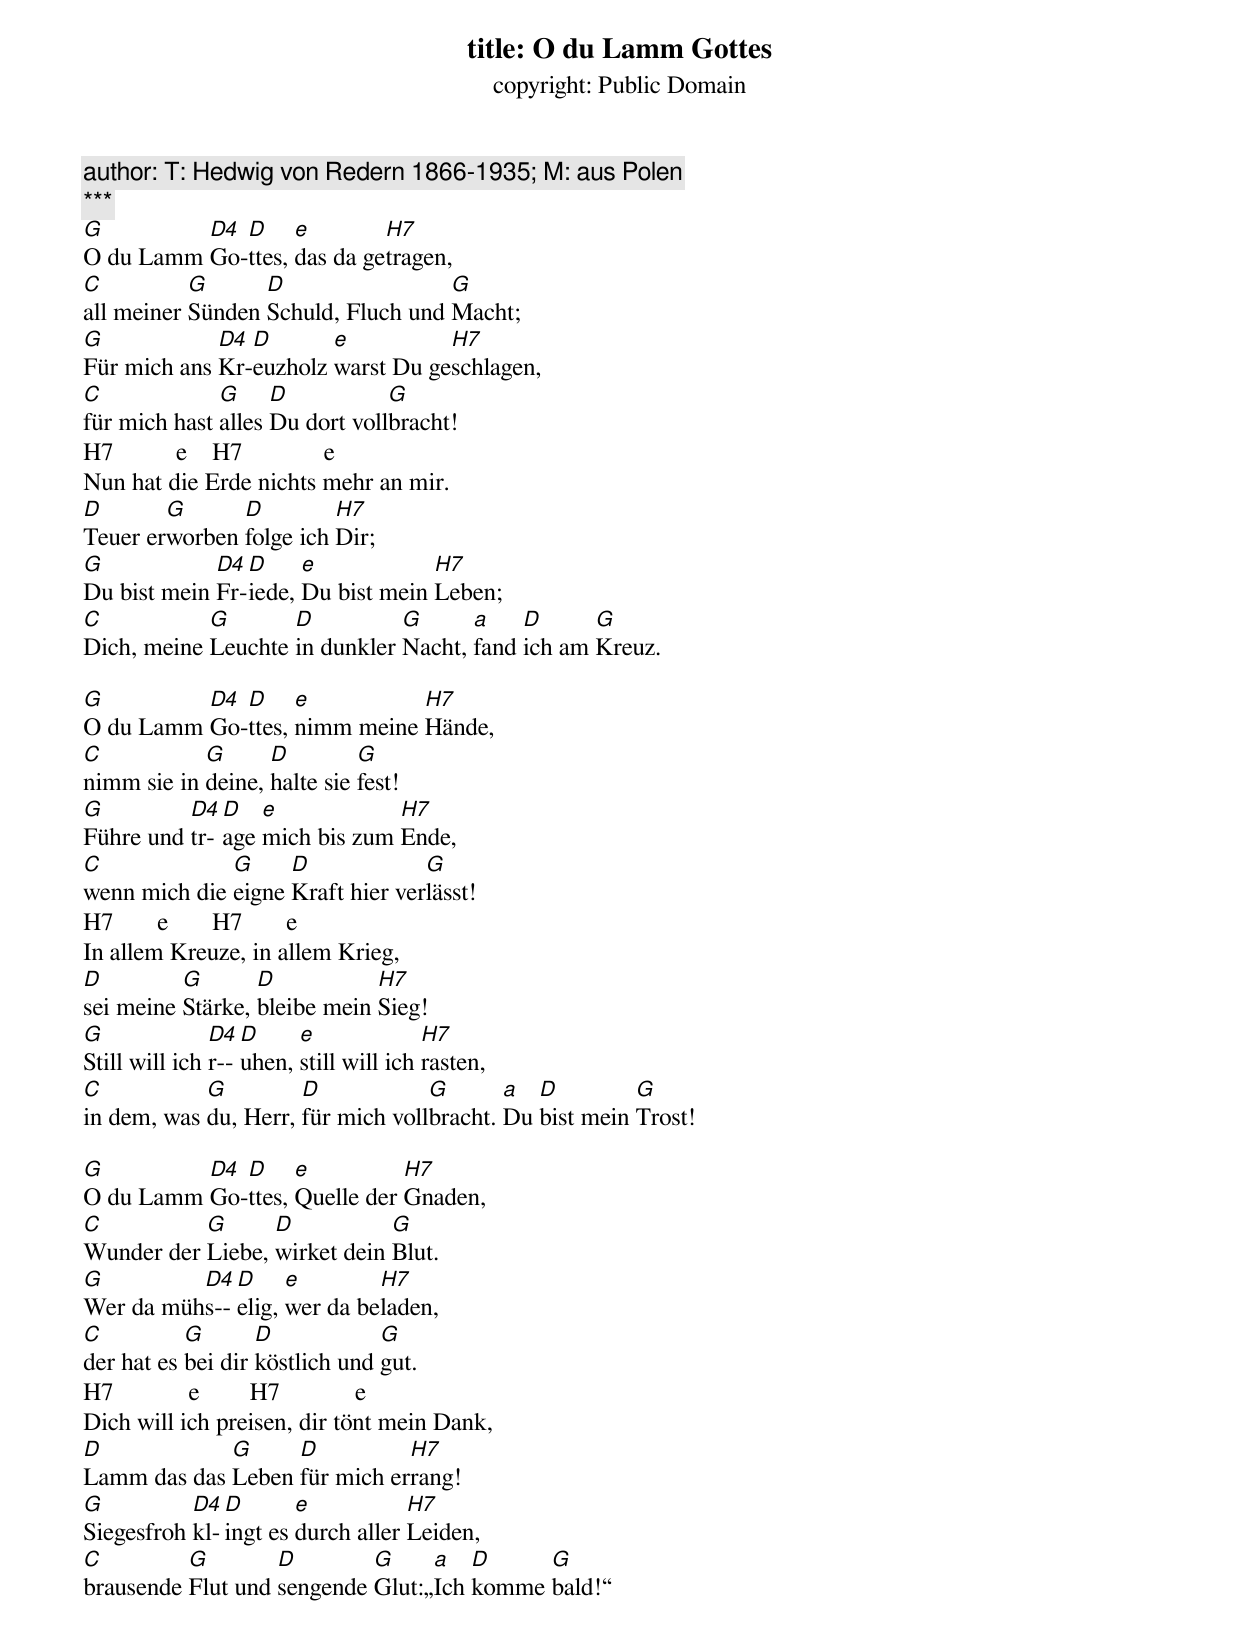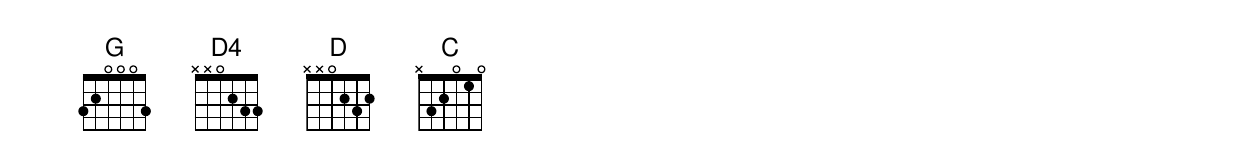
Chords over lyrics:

title: O du Lamm Gottes
copyright: Public Domain
author: T: Hedwig von Redern 1866-1935; M: aus Polen
***
G         D4 D     e        H7
O du Lamm Go-ttes, das da getragen,
C          G      D                 G
all meiner Sünden Schuld, Fluch und Macht;
G            D4 D       e          H7
Für mich ans Kr-euzholz warst Du geschlagen,
C             G     D           G
für mich hast alles Du dort vollbracht!
H7          e    H7             e
Nun hat die Erde nichts mehr an mir.
D       G      D         H7
Teuer erworben folge ich Dir;
G            D4 D     e            H7
Du bist mein Fr-iede, Du bist mein Leben;
C           G       D          G      a    D      G
Dich, meine Leuchte in dunkler Nacht, fand ich am Kreuz.

G         D4 D     e          H7
O du Lamm Go-ttes, nimm meine Hände,
C           G      D         G
nimm sie in deine, halte sie fest!
G         D4 D   e            H7
Führe und tr-age mich bis zum Ende,
C             G     D             G
wenn mich die eigne Kraft hier verlässt!
H7       e       H7       e
In allem Kreuze, in allem Krieg,
D         G       D           H7
sei meine Stärke, bleibe mein Sieg!
G              D4 D     e              H7
Still will ich r--uhen, still will ich rasten,
C           G         D            G       a  D         G
in dem, was du, Herr, für mich vollbracht. Du bist mein Trost!

G         D4 D     e          H7
O du Lamm Go-ttes, Quelle der Gnaden,
C          G      D           G
Wunder der Liebe, wirket dein Blut.
G         D4 D     e        H7
Wer da mühs--elig, wer da beladen,
C          G       D            G
der hat es bei dir köstlich und gut.
H7            e        H7            e
Dich will ich preisen, dir tönt mein Dank,
D            G     D          H7
Lamm das das Leben für mich errang!
G          D4 D       e           H7
Siegesfroh kl-ingt es durch aller Leiden,
C         G        D        G     a   D     G
brausende Flut und sengende Glut:„Ich komme bald!“
